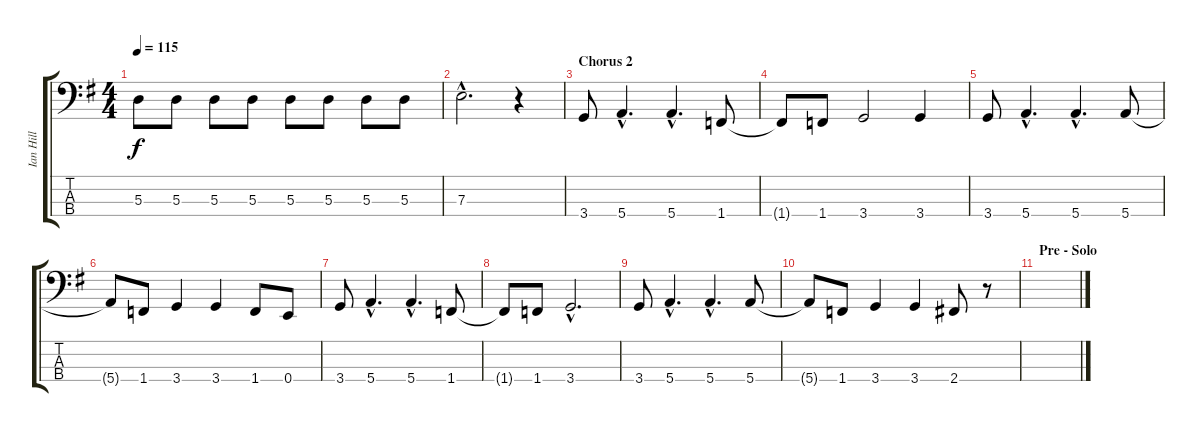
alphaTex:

\track ("Ian Hill" "Ian Hill") {instrument electricbassfinger}
\staff {score tabs}
\tuning (G2 D2 A1 E1) {hide}
\ts (4 4)
\tempo 115
\clef f4
\ks eminor
5.3.8{dy f} 5.3.8 5.3.8 5.3.8 5.3.8 5.3.8 5.3.8 5.3.8 |
7.3{hac}.2{d} r.4 |
\section ("" "Chorus 2")
3.4.8 5.4{hac}.4{d} 5.4{hac}.4{d} 1.4.8 |
1.4{t}.8 1.4.8 3.4.2 3.4.4 |
3.4.8 5.4{hac}.4{d} 5.4{hac}.4{d} 5.4.8 |
5.4{t}.8 1.4.8 3.4.4 3.4.4 1.4.8 0.4.8 |
3.4.8 5.4{hac}.4{d} 5.4{hac}.4{d} 1.4.8 |
1.4{t}.8 1.4.8 3.4{hac}.2{d} |
3.4.8 5.4{hac}.4{d} 5.4{hac}.4{d} 5.4.8 |
5.4{t}.8 1.4.8 3.4.4 3.4.4 2.4.8 r.8 |
\section ("" "Pre - Solo")
